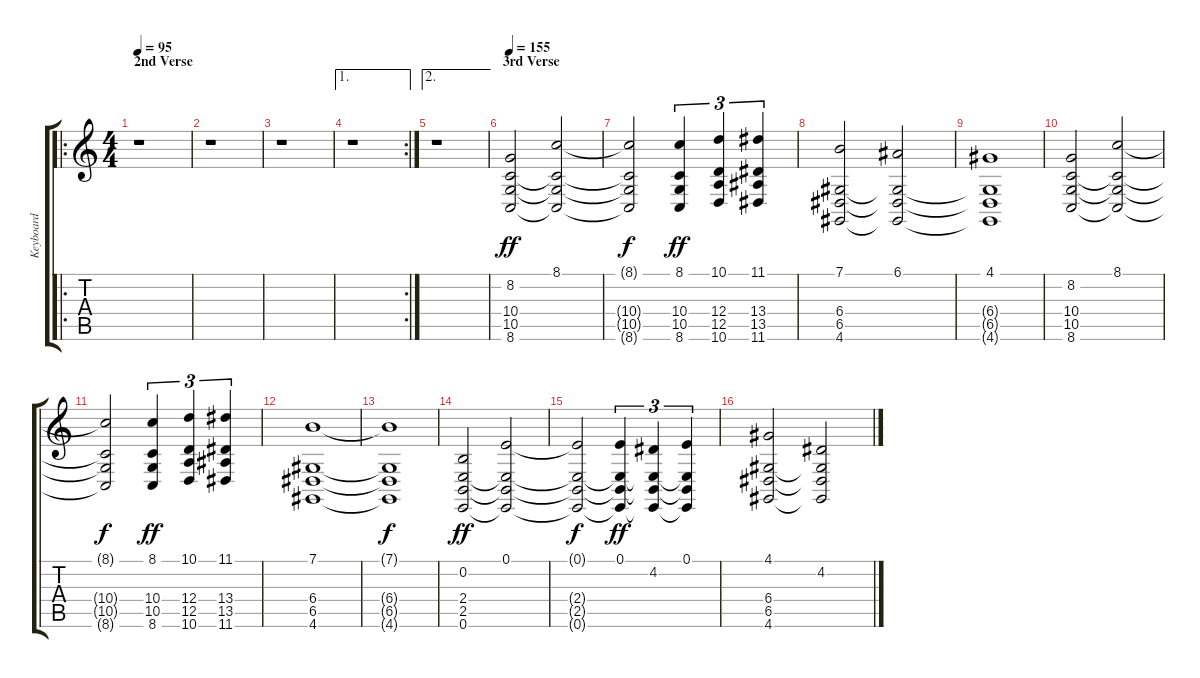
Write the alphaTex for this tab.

\track ("Keyboard" "Keyboard") {instrument pad4choir}
\staff {score tabs}
\tuning (E4 B3 G3 D3 A2 E2) {hide}
\ro
\ts (4 4)
\section ("" "2nd Verse")
\tempo 95
\clef g2
\ks c
r.1{dy f} |
r.1 |
r.1 |
\ae 1
\rc 2
r.1 |
\ae 2
r.1 |
\section ("" "3rd Verse")
\tempo 155
(8.2 10.4 10.5 8.6).2{dy ff} (8.1 10.4{t} 10.5{t} 8.6{t}).2 |
(8.1{t} 10.4{t} 10.5{t} 8.6{t}).2{dy f} (8.1 10.4 10.5 8.6).4{tu (3 2) dy ff} (10.1 12.4 12.5 10.6).4{tu (3 2)} (11.1 13.4 13.5 11.6).4{tu (3 2)} |
(7.1 6.4 6.5 4.6).2 (6.1 6.4{t} 6.5{t} 4.6{t}).2 |
(4.1 6.4{t} 6.5{t} 4.6{t}).1 |
(8.2 10.4 10.5 8.6).2 (8.1 10.4{t} 10.5{t} 8.6{t}).2 |
(8.1{t} 10.4{t} 10.5{t} 8.6{t}).2{dy f} (8.1 10.4 10.5 8.6).4{tu (3 2) dy ff} (10.1 12.4 12.5 10.6).4{tu (3 2)} (11.1 13.4 13.5 11.6).4{tu (3 2)} |
(7.1 6.4 6.5 4.6).1 |
(7.1{t} 6.4{t} 6.5{t} 4.6{t}).1{dy f} |
(0.2 2.4 2.5 0.6).2{dy ff} (0.1 2.4{t} 2.5{t} 0.6{t}).2 |
(0.1{t} 2.4{t} 2.5{t} 0.6{t}).2{dy f} (0.1 2.4{t} 2.5{t} 0.6{t}).4{tu (3 2) dy ff} (4.2 2.4{t} 2.5{t} 0.6{t}).4{tu (3 2)} (0.1 2.4{t} 2.5{t} 0.6{t}).4{tu (3 2)} |
(4.1 6.4 6.5 4.6).2 (4.2 6.4{t} 6.5{t} 4.6{t}).2
